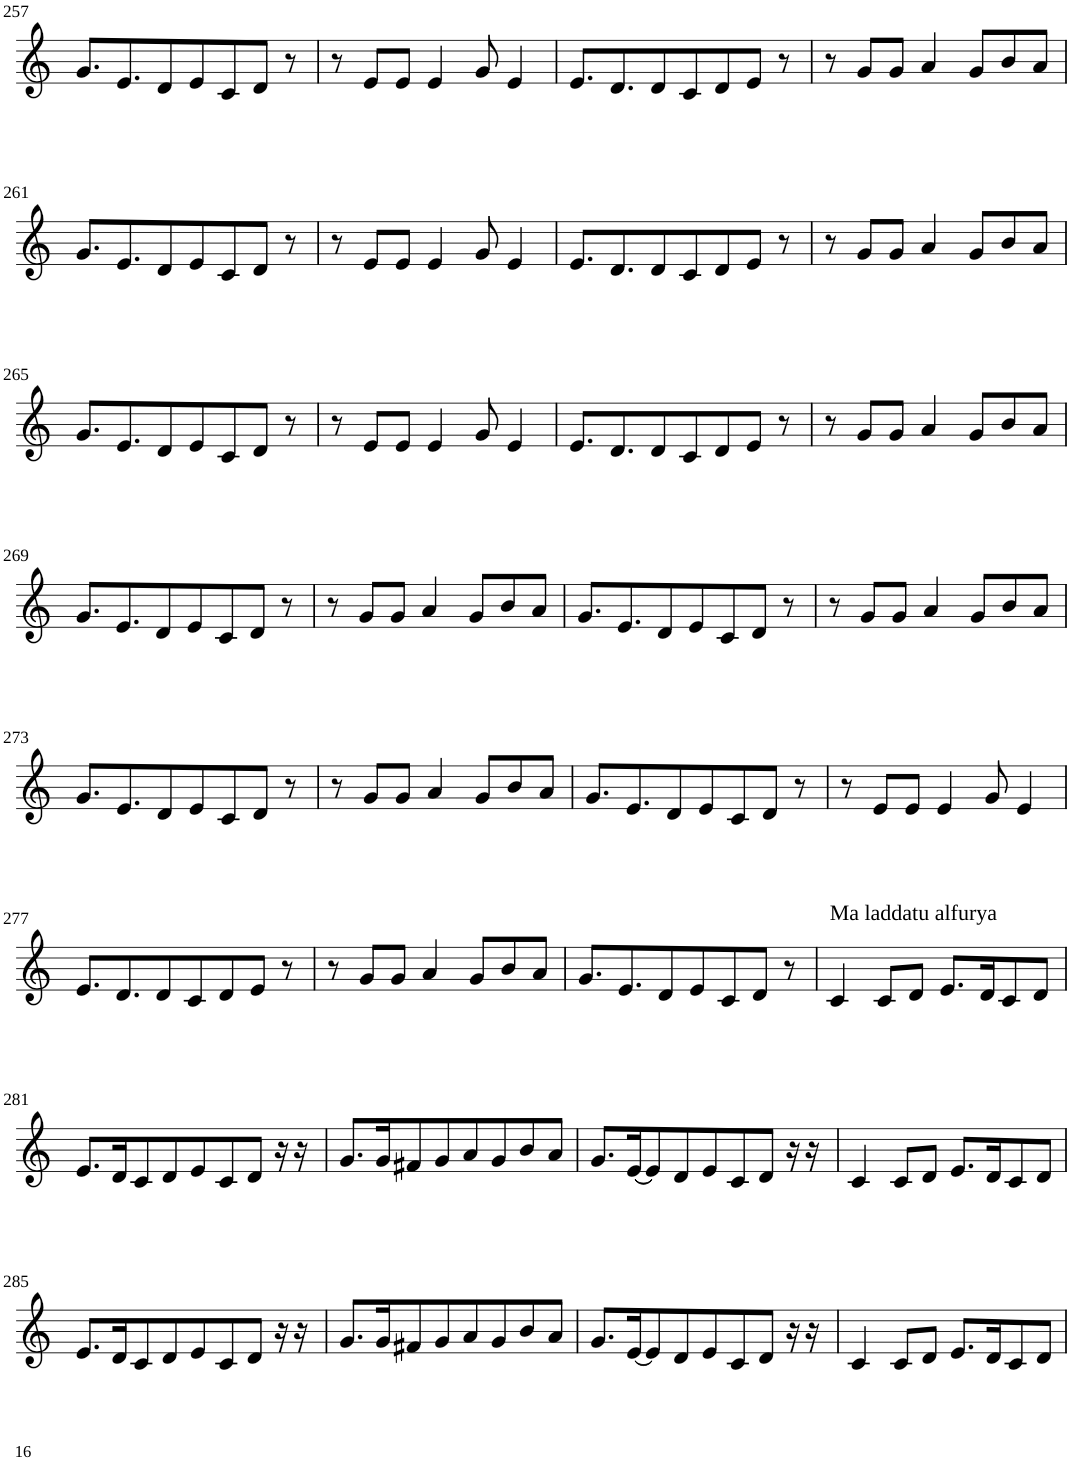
**kern
*part1
*staff1
*I"Violin
!!LO:PB:g=z
*clefG2
*k[]
*C:
*M8/8
=257
8.g/L
8.e/
8d/
8e/
8c/
8d/J
8r
=258
8r
8e/L
8e/J
4e/
8g/
4e/
=259
8.e/L
8.d/
8d/
8c/
8d/
8e/J
8r
=260
8r
8g/L
8g/J
4a/
8g/L
8b/
8a/J
!!LO:LB:g=z
=261
8.g/L
8.e/
8d/
8e/
8c/
8d/J
8r
=262
8r
8e/L
8e/J
4e/
8g/
4e/
=263
8.e/L
8.d/
8d/
8c/
8d/
8e/J
8r
=264
8r
8g/L
8g/J
4a/
8g/L
8b/
8a/J
!!LO:LB:g=z
=265
8.g/L
8.e/
8d/
8e/
8c/
8d/J
8r
=266
8r
8e/L
8e/J
4e/
8g/
4e/
=267
8.e/L
8.d/
8d/
8c/
8d/
8e/J
8r
=268
8r
8g/L
8g/J
4a/
8g/L
8b/
8a/J
!!LO:LB:g=z
=269
8.g/L
8.e/
8d/
8e/
8c/
8d/J
8r
=270
8r
8g/L
8g/J
4a/
8g/L
8b/
8a/J
=271
8.g/L
8.e/
8d/
8e/
8c/
8d/J
8r
=272
8r
8g/L
8g/J
4a/
8g/L
8b/
8a/J
!!LO:LB:g=z
=273
8.g/L
8.e/
8d/
8e/
8c/
8d/J
8r
=274
8r
8g/L
8g/J
4a/
8g/L
8b/
8a/J
=275
8.g/L
8.e/
8d/
8e/
8c/
8d/J
8r
=276
8r
8e/L
8e/J
4e/
8g/
4e/
!!LO:LB:g=z
=277
8.e/L
8.d/
8d/
8c/
8d/
8e/J
8r
=278
8r
8g/L
8g/J
4a/
8g/L
8b/
8a/J
=279
8.g/L
8.e/
8d/
8e/
8c/
8d/J
8r
=280
!LO:TX:a:t=Ma laddatu alfurya
4c/
8c/L
8d/J
8.e/L
16d/K
8c/
8d/J
!!LO:LB:g=z
=281
8.e/L
16d/K
8c/
8d/
8e/
8c/
8d/J
16r
16r
=282
8.g/L
16g/K
8f#X/
8g/
8a/
8g/
8b/
8a/J
=283
8.g/L
[16e/K
8e/]
8d/
8e/
8c/
8d/J
16r
16r
=284
4c/
8c/L
8d/J
8.e/L
16d/K
8c/
8d/J
!!LO:LB:g=z
=285
8.e/L
16d/K
8c/
8d/
8e/
8c/
8d/J
16r
16r
=286
8.g/L
16g/K
8f#X/
8g/
8a/
8g/
8b/
8a/J
=287
8.g/L
[16e/K
8e/]
8d/
8e/
8c/
8d/J
16r
16r
=288
4c/
8c/L
8d/J
8.e/L
16d/K
8c/
8d/J
=
*-
